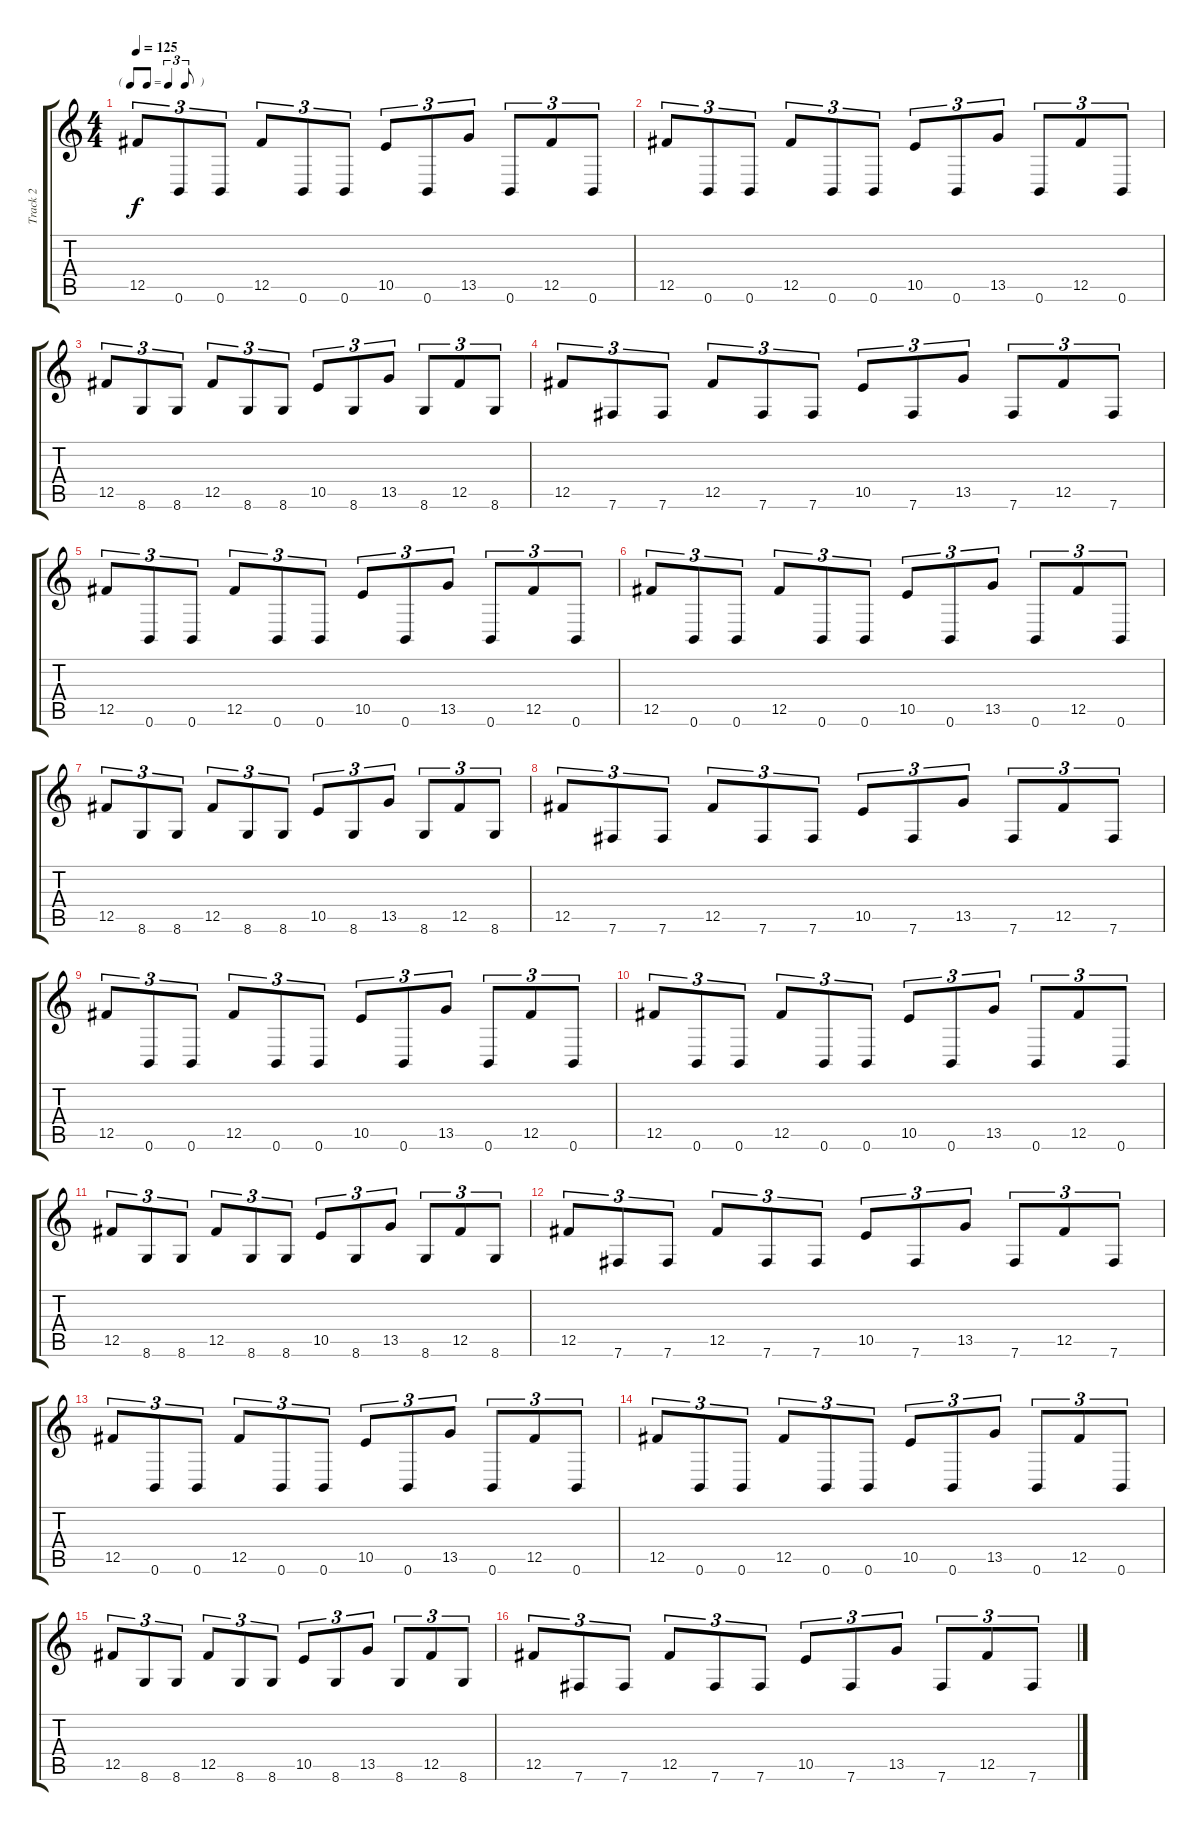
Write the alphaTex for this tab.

\track ("Track 2" "Track 2") {instrument overdrivenguitar}
\staff {score tabs}
\tuning (Db4 Ab3 E3 B2 Gb2 B1) {hide}
\ts (4 4)
\tf triplet8th
\tempo 125
\clef g2
\ks c
12.5.8{tu (3 2) dy f} 0.6.8{tu (3 2)} 0.6.8{tu (3 2)} 12.5.8{tu (3 2)} 0.6.8{tu (3 2)} 0.6.8{tu (3 2)} 10.5.8{tu (3 2)} 0.6.8{tu (3 2)} 13.5.8{tu (3 2)} 0.6.8{tu (3 2)} 12.5.8{tu (3 2)} 0.6.8{tu (3 2)} |
12.5.8{tu (3 2)} 0.6.8{tu (3 2)} 0.6.8{tu (3 2)} 12.5.8{tu (3 2)} 0.6.8{tu (3 2)} 0.6.8{tu (3 2)} 10.5.8{tu (3 2)} 0.6.8{tu (3 2)} 13.5.8{tu (3 2)} 0.6.8{tu (3 2)} 12.5.8{tu (3 2)} 0.6.8{tu (3 2)} |
12.5.8{tu (3 2)} 8.6.8{tu (3 2)} 8.6.8{tu (3 2)} 12.5.8{tu (3 2)} 8.6.8{tu (3 2)} 8.6.8{tu (3 2)} 10.5.8{tu (3 2)} 8.6.8{tu (3 2)} 13.5.8{tu (3 2)} 8.6.8{tu (3 2)} 12.5.8{tu (3 2)} 8.6.8{tu (3 2)} |
12.5.8{tu (3 2)} 7.6.8{tu (3 2)} 7.6.8{tu (3 2)} 12.5.8{tu (3 2)} 7.6.8{tu (3 2)} 7.6.8{tu (3 2)} 10.5.8{tu (3 2)} 7.6.8{tu (3 2)} 13.5.8{tu (3 2)} 7.6.8{tu (3 2)} 12.5.8{tu (3 2)} 7.6.8{tu (3 2)} |
12.5.8{tu (3 2)} 0.6.8{tu (3 2)} 0.6.8{tu (3 2)} 12.5.8{tu (3 2)} 0.6.8{tu (3 2)} 0.6.8{tu (3 2)} 10.5.8{tu (3 2)} 0.6.8{tu (3 2)} 13.5.8{tu (3 2)} 0.6.8{tu (3 2)} 12.5.8{tu (3 2)} 0.6.8{tu (3 2)} |
12.5.8{tu (3 2)} 0.6.8{tu (3 2)} 0.6.8{tu (3 2)} 12.5.8{tu (3 2)} 0.6.8{tu (3 2)} 0.6.8{tu (3 2)} 10.5.8{tu (3 2)} 0.6.8{tu (3 2)} 13.5.8{tu (3 2)} 0.6.8{tu (3 2)} 12.5.8{tu (3 2)} 0.6.8{tu (3 2)} |
12.5.8{tu (3 2)} 8.6.8{tu (3 2)} 8.6.8{tu (3 2)} 12.5.8{tu (3 2)} 8.6.8{tu (3 2)} 8.6.8{tu (3 2)} 10.5.8{tu (3 2)} 8.6.8{tu (3 2)} 13.5.8{tu (3 2)} 8.6.8{tu (3 2)} 12.5.8{tu (3 2)} 8.6.8{tu (3 2)} |
12.5.8{tu (3 2)} 7.6.8{tu (3 2)} 7.6.8{tu (3 2)} 12.5.8{tu (3 2)} 7.6.8{tu (3 2)} 7.6.8{tu (3 2)} 10.5.8{tu (3 2)} 7.6.8{tu (3 2)} 13.5.8{tu (3 2)} 7.6.8{tu (3 2)} 12.5.8{tu (3 2)} 7.6.8{tu (3 2)} |
12.5.8{tu (3 2)} 0.6.8{tu (3 2)} 0.6.8{tu (3 2)} 12.5.8{tu (3 2)} 0.6.8{tu (3 2)} 0.6.8{tu (3 2)} 10.5.8{tu (3 2)} 0.6.8{tu (3 2)} 13.5.8{tu (3 2)} 0.6.8{tu (3 2)} 12.5.8{tu (3 2)} 0.6.8{tu (3 2)} |
12.5.8{tu (3 2)} 0.6.8{tu (3 2)} 0.6.8{tu (3 2)} 12.5.8{tu (3 2)} 0.6.8{tu (3 2)} 0.6.8{tu (3 2)} 10.5.8{tu (3 2)} 0.6.8{tu (3 2)} 13.5.8{tu (3 2)} 0.6.8{tu (3 2)} 12.5.8{tu (3 2)} 0.6.8{tu (3 2)} |
12.5.8{tu (3 2)} 8.6.8{tu (3 2)} 8.6.8{tu (3 2)} 12.5.8{tu (3 2)} 8.6.8{tu (3 2)} 8.6.8{tu (3 2)} 10.5.8{tu (3 2)} 8.6.8{tu (3 2)} 13.5.8{tu (3 2)} 8.6.8{tu (3 2)} 12.5.8{tu (3 2)} 8.6.8{tu (3 2)} |
12.5.8{tu (3 2)} 7.6.8{tu (3 2)} 7.6.8{tu (3 2)} 12.5.8{tu (3 2)} 7.6.8{tu (3 2)} 7.6.8{tu (3 2)} 10.5.8{tu (3 2)} 7.6.8{tu (3 2)} 13.5.8{tu (3 2)} 7.6.8{tu (3 2)} 12.5.8{tu (3 2)} 7.6.8{tu (3 2)} |
12.5.8{tu (3 2)} 0.6.8{tu (3 2)} 0.6.8{tu (3 2)} 12.5.8{tu (3 2)} 0.6.8{tu (3 2)} 0.6.8{tu (3 2)} 10.5.8{tu (3 2)} 0.6.8{tu (3 2)} 13.5.8{tu (3 2)} 0.6.8{tu (3 2)} 12.5.8{tu (3 2)} 0.6.8{tu (3 2)} |
12.5.8{tu (3 2)} 0.6.8{tu (3 2)} 0.6.8{tu (3 2)} 12.5.8{tu (3 2)} 0.6.8{tu (3 2)} 0.6.8{tu (3 2)} 10.5.8{tu (3 2)} 0.6.8{tu (3 2)} 13.5.8{tu (3 2)} 0.6.8{tu (3 2)} 12.5.8{tu (3 2)} 0.6.8{tu (3 2)} |
12.5.8{tu (3 2)} 8.6.8{tu (3 2)} 8.6.8{tu (3 2)} 12.5.8{tu (3 2)} 8.6.8{tu (3 2)} 8.6.8{tu (3 2)} 10.5.8{tu (3 2)} 8.6.8{tu (3 2)} 13.5.8{tu (3 2)} 8.6.8{tu (3 2)} 12.5.8{tu (3 2)} 8.6.8{tu (3 2)} |
12.5.8{tu (3 2)} 7.6.8{tu (3 2)} 7.6.8{tu (3 2)} 12.5.8{tu (3 2)} 7.6.8{tu (3 2)} 7.6.8{tu (3 2)} 10.5.8{tu (3 2)} 7.6.8{tu (3 2)} 13.5.8{tu (3 2)} 7.6.8{tu (3 2)} 12.5.8{tu (3 2)} 7.6.8{tu (3 2)}
